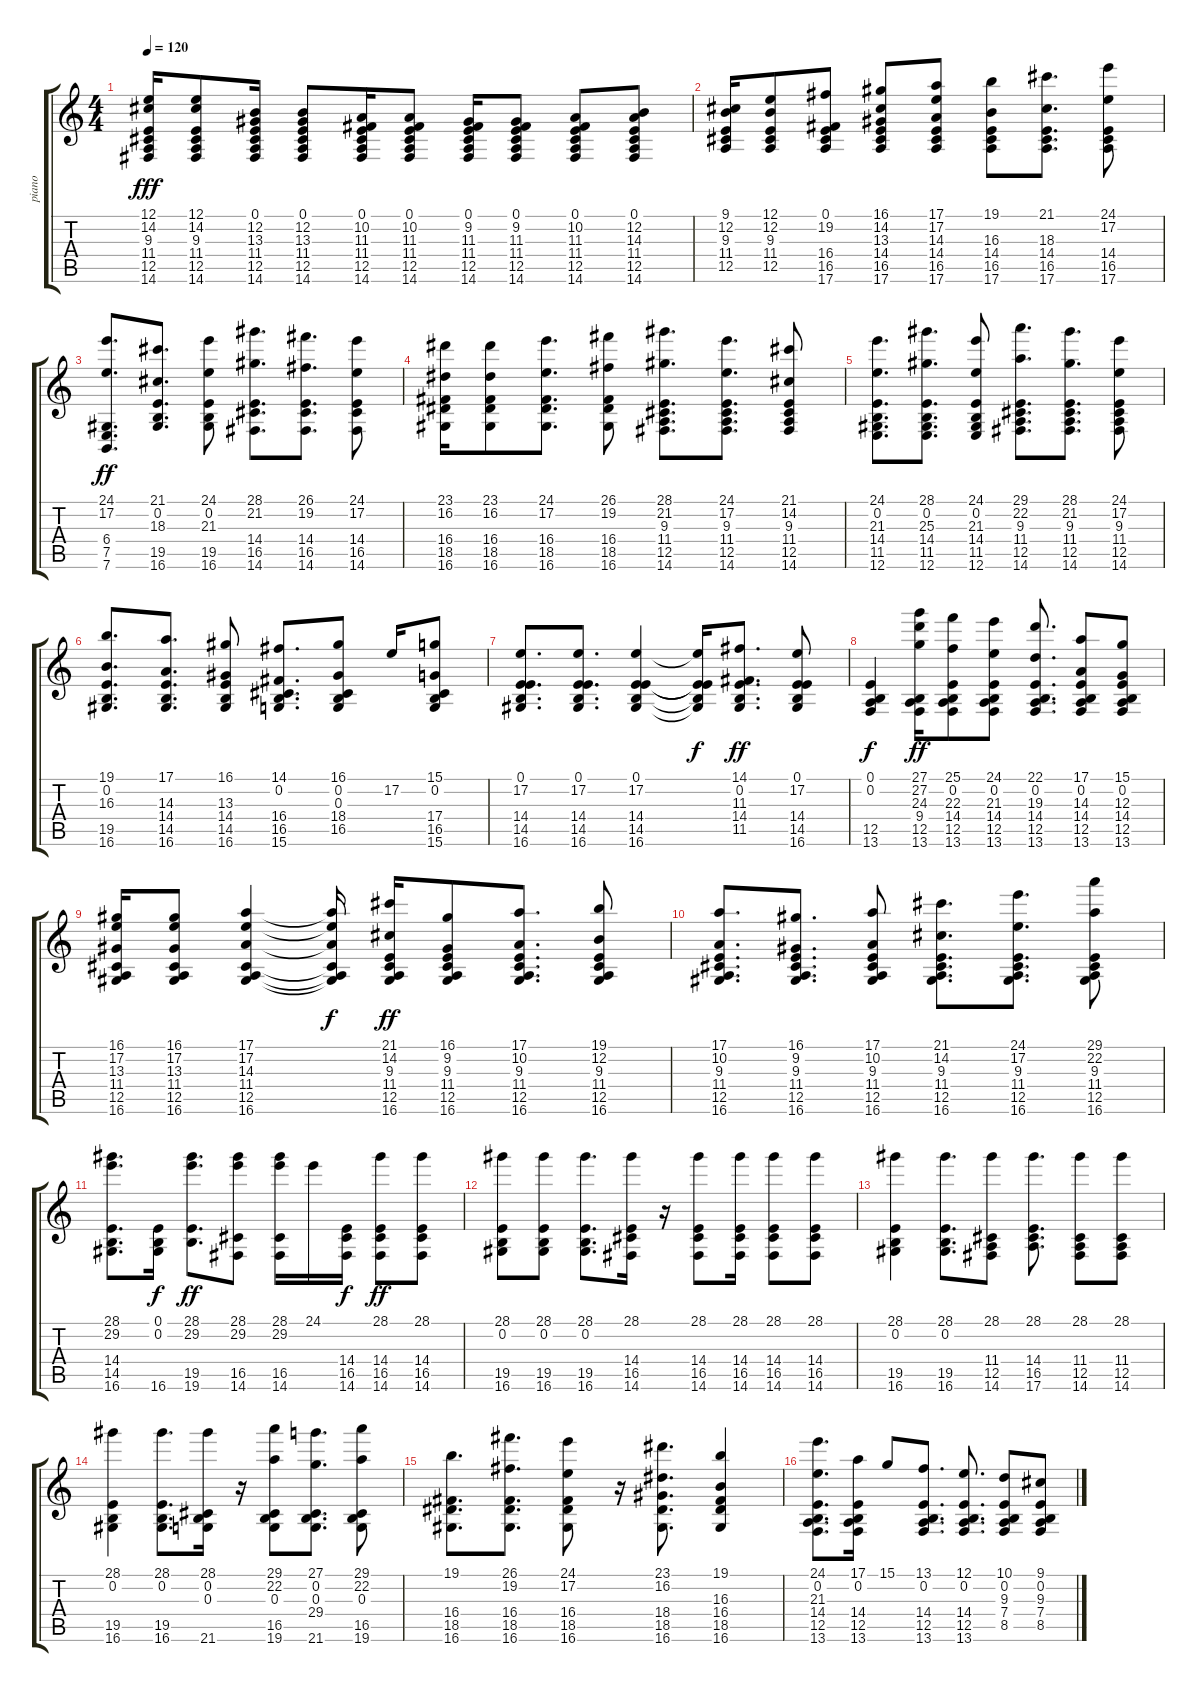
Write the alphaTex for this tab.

\track ("piano" "piano") {instrument brightacousticpiano}
\staff {score tabs}
\tuning (E4 B3 G3 D3 A2 E2) {hide}
\ts (4 4)
\tempo 120
\clef g2
\ks c
(12.1 14.2 9.3 11.4 12.5 14.6).16{dy fff} (12.1 14.2 9.3 11.4 12.5 14.6).8 (0.1 12.2 13.3 11.4 12.5 14.6).16 (0.1 12.2 13.3 11.4 12.5 14.6).8 (0.1 10.2 11.3 11.4 12.5 14.6).16 (0.1 10.2 11.3 11.4 12.5 14.6).8 (0.1 9.2 11.3 11.4 12.5 14.6).16 (0.1 9.2 11.3 11.4 12.5 14.6).8 (0.1 10.2 11.3 11.4 12.5 14.6).8 (0.1 12.2 14.3 11.4 12.5 14.6).8 |
(9.1 12.2 9.3 11.4 12.5).16 (12.1 12.2 9.3 11.4 12.5).8 (0.1 19.2 16.4 16.5 17.6).8 (16.1 14.2 13.3 14.4 16.5 17.6).8 (17.1 17.2 14.3 14.4 16.5 17.6).8 (19.1 16.3 14.4 16.5 17.6).8 (21.1 18.3 14.4 16.5 17.6).8{d} (24.1 17.2 14.4 16.5 17.6).8 |
(24.1 17.2 6.4 7.5 7.6).8{d dy ff} (21.1 0.2 18.3 19.5 16.6).8{d} (24.1 0.2 21.3 19.5 16.6).8 (28.1 21.2 14.4 16.5 14.6).8{d} (26.1 19.2 14.4 16.5 14.6).8{d} (24.1 17.2 14.4 16.5 14.6).8 |
(23.1 16.2 16.4 18.5 16.6).16 (23.1 16.2 16.4 18.5 16.6).8 (24.1 17.2 16.4 18.5 16.6).8{d} (26.1 19.2 16.4 18.5 16.6).8 (28.1 21.2 9.3 11.4 12.5 14.6).8{d} (24.1 17.2 9.3 11.4 12.5 14.6).8{d} (21.1 14.2 9.3 11.4 12.5 14.6).8 |
(24.1 0.2 21.3 14.4 11.5 12.6).8{d} (28.1 0.2 25.3 14.4 11.5 12.6).8{d} (24.1 0.2 21.3 14.4 11.5 12.6).8 (29.1 22.2 9.3 11.4 12.5 14.6).8{d} (28.1 21.2 9.3 11.4 12.5 14.6).8{d} (24.1 17.2 9.3 11.4 12.5 14.6).8 |
(19.1 0.2 16.3 19.5 16.6).8{d} (17.1 14.3 14.4 14.5 16.6).8{d} (16.1 13.3 14.4 14.5 16.6).8 (14.1 0.2 16.4 16.5 15.6).8{d} (16.1 0.2 0.3 18.4 16.5).8 17.2.16 (15.1 0.2 17.4 16.5 15.6).8 |
(0.1 17.2 14.4 14.5 16.6).8{d} (0.1 17.2 14.4 14.5 16.6).8{d} (0.1 17.2 14.4 14.5 16.6).4 (0.1{t} 17.2{t} 14.4{t} 14.5{t} 16.6{t}).16{dy f} (14.1 0.2 11.3 14.4 11.5).8{d dy ff} (0.1 17.2 14.4 14.5 16.6).8 |
(0.1 0.2 12.5 13.6).4{dy f} (27.1 27.2 24.3 9.4 12.5 13.6).16{dy ff} (25.1 0.2 22.3 14.4 12.5 13.6).8 (24.1 0.2 21.3 14.4 12.5 13.6).8 (22.1 0.2 19.3 14.4 12.5 13.6).8{d} (17.1 0.2 14.3 14.4 12.5 13.6).8 (15.1 0.2 12.3 14.4 12.5 13.6).8 |
(16.1 17.2 13.3 11.4 12.5 16.6).16 (16.1 17.2 13.3 11.4 12.5 16.6).8 (17.1 17.2 14.3 11.4 12.5 16.6).4 (17.1{t} 17.2{t} 14.3{t} 11.4{t} 12.5{t} 16.6{t}).16{dy f} (21.1 14.2 9.3 11.4 12.5 16.6).16{dy ff} (16.1 9.2 9.3 11.4 12.5 16.6).8 (17.1 10.2 9.3 11.4 12.5 16.6).8{d} (19.1 12.2 9.3 11.4 12.5 16.6).8 |
(17.1 10.2 9.3 11.4 12.5 16.6).8{d} (16.1 9.2 9.3 11.4 12.5 16.6).8{d} (17.1 10.2 9.3 11.4 12.5 16.6).8 (21.1 14.2 9.3 11.4 12.5 16.6).8{d} (24.1 17.2 9.3 11.4 12.5 16.6).8{d} (29.1 22.2 9.3 11.4 12.5 16.6).8 |
(28.1 29.2 14.4 14.5 16.6).8{d} (0.1 0.2 16.6).16{dy f} (28.1 29.2 19.5 19.6).8{d dy ff} (28.1 29.2 16.5 14.6).8 (28.1 29.2 16.5 14.6).16 24.1.16 (14.4 16.5 14.6).16{dy f} (28.1 14.4 16.5 14.6).8{dy ff} (28.1 14.4 16.5 14.6).8 |
(28.1 0.2 19.5 16.6).8 (28.1 0.2 19.5 16.6).8 (28.1 0.2 19.5 16.6).8{d} (28.1 14.4 16.5 14.6).16 r.16 (28.1 14.4 16.5 14.6).8 (28.1 14.4 16.5 14.6).16 (28.1 14.4 16.5 14.6).8 (28.1 14.4 16.5 14.6).8 |
(28.1 0.2 19.5 16.6).4 (28.1 0.2 19.5 16.6).8{d} (28.1 11.4 12.5 14.6).8 (28.1 14.4 16.5 17.6).8{d} (28.1 11.4 12.5 14.6).8 (28.1 11.4 12.5 14.6).8 |
(28.1 0.2 19.5 16.6).4 (28.1 0.2 19.5 16.6).8{d} (28.1 0.2 0.3 21.6).16 r.16 (29.1 22.2 0.3 16.5 19.6).8 (27.1 0.2 0.3 29.4 21.6).8{d} (29.1 22.2 0.3 16.5 19.6).8 |
(19.1 16.4 18.5 16.6).8{d} (26.1 19.2 16.4 18.5 16.6).8{d} (24.1 17.2 16.4 18.5 16.6).8 r.16 (23.1 16.2 18.4 18.5 16.6).8{d} (19.1 16.3 16.4 18.5 16.6).4 |
(24.1 0.2 21.3 14.4 12.5 13.6).8{d} (17.1 0.2 14.4 12.5 13.6).16 15.1.8 (13.1 0.2 14.4 12.5 13.6).8{d} (12.1 0.2 14.4 12.5 13.6).8{d} (10.1 0.2 9.3 7.4 8.5).8 (9.1 0.2 9.3 7.4 8.5).8
